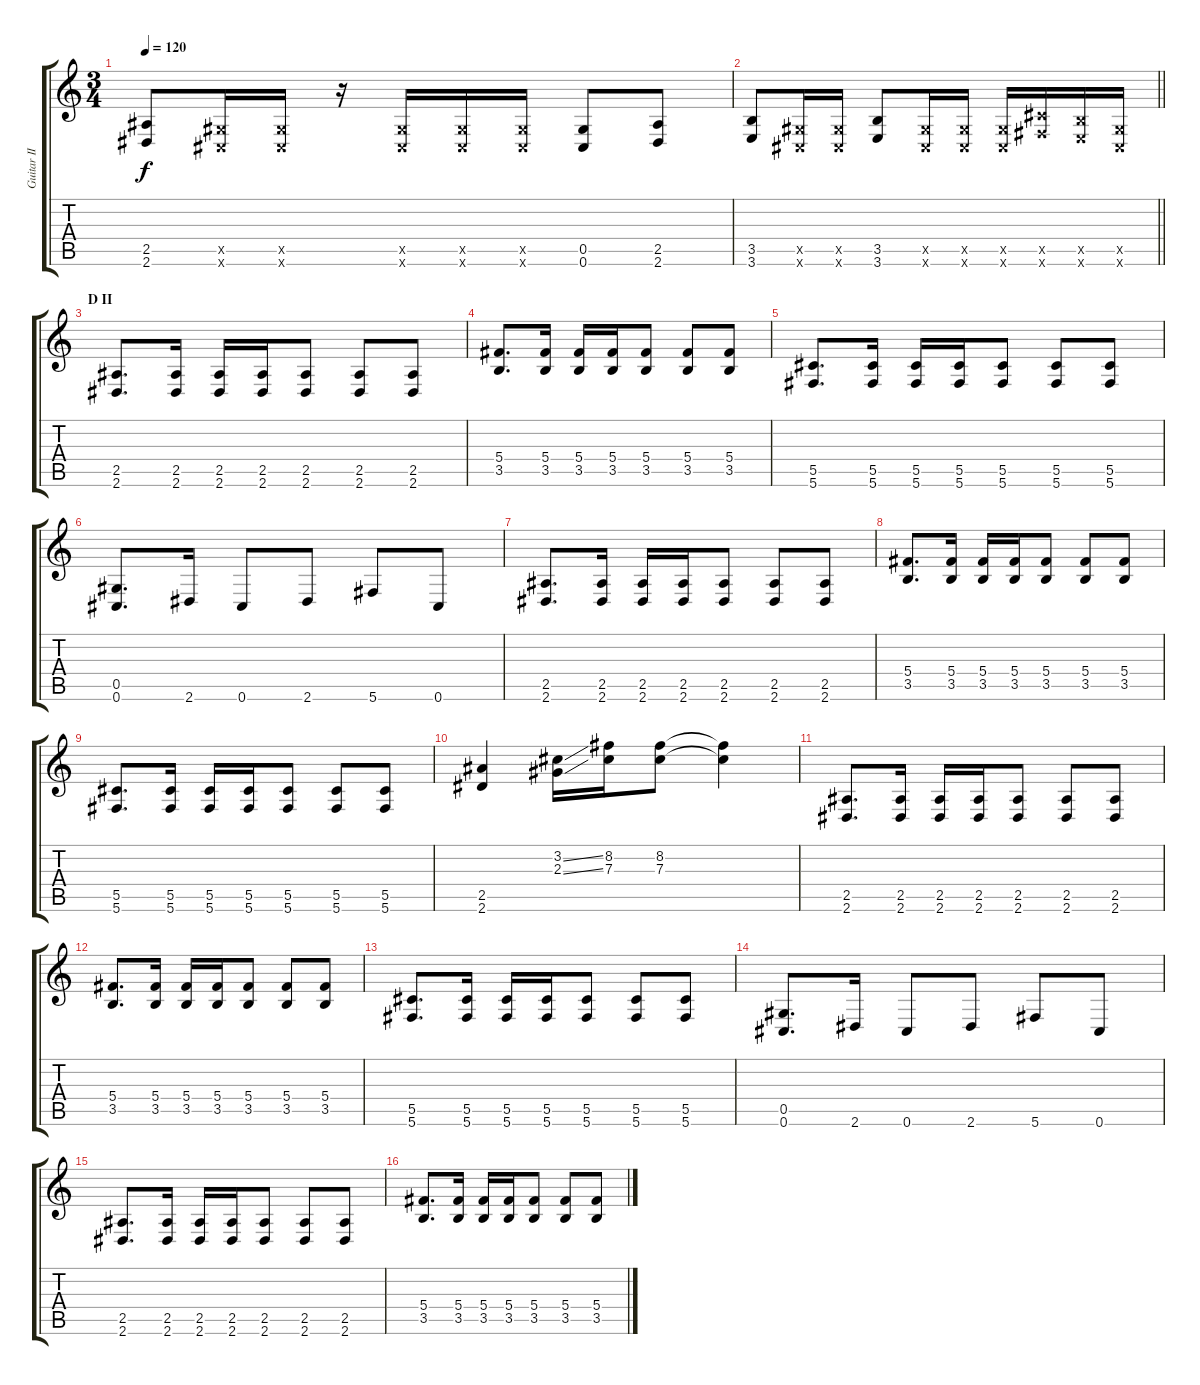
\track ("Guitar II" "Guitar II") {instrument overdrivenguitar}
\staff {score tabs}
\tuning (Eb4 Bb3 Gb3 Db3 Ab2 Db2) {hide}
\ts (3 4)
\tempo 120
\clef g2
\ks c
(2.5 2.6).8{dy f} (0.5{x} 0.6{x}).16 (0.5{x} 0.6{x}).16 r.16 (0.5{x} 0.6{x}).16 (0.5{x} 0.6{x}).16 (0.5{x} 0.6{x}).16 (0.5 0.6).8 (2.5 2.6).8 |
\barLineRight lightlight
(3.5 3.6).8 (0.5{x} 0.6{x}).16 (0.5{x} 0.6{x}).16 (3.5 3.6).8 (0.5{x} 0.6{x}).16 (0.5{x} 0.6{x}).16 (0.5{x} 0.6{x}).16 (5.5{x} 5.6{x}).16 (3.5{x} 3.6{x}).16 (0.5{x} 0.6{x}).16 |
\section ("" "D II")
(2.5 2.6).8{d} (2.5 2.6).16 (2.5 2.6).16 (2.5 2.6).16 (2.5 2.6).8 (2.5 2.6).8 (2.5 2.6).8 |
(5.4 3.5).8{d} (5.4 3.5).16 (5.4 3.5).16 (5.4 3.5).16 (5.4 3.5).8 (5.4 3.5).8 (5.4 3.5).8 |
(5.5 5.6).8{d} (5.5 5.6).16 (5.5 5.6).16 (5.5 5.6).16 (5.5 5.6).8 (5.5 5.6).8 (5.5 5.6).8 |
(0.5 0.6).8{d} 2.6.16 0.6.8 2.6.8 5.6.8 0.6.8 |
(2.5 2.6).8{d} (2.5 2.6).16 (2.5 2.6).16 (2.5 2.6).16 (2.5 2.6).8 (2.5 2.6).8 (2.5 2.6).8 |
(5.4 3.5).8{d} (5.4 3.5).16 (5.4 3.5).16 (5.4 3.5).16 (5.4 3.5).8 (5.4 3.5).8 (5.4 3.5).8 |
(5.5 5.6).8{d} (5.5 5.6).16 (5.5 5.6).16 (5.5 5.6).16 (5.5 5.6).8 (5.5 5.6).8 (5.5 5.6).8 |
(2.5 2.6).4{ot 8vb} (3.2{ss} 2.3{ss}).16 (8.2 7.3).16 (8.2 7.3).8 (8.2{t} 7.3{t}).4 |
(2.5 2.6).8{d} (2.5 2.6).16 (2.5 2.6).16 (2.5 2.6).16 (2.5 2.6).8 (2.5 2.6).8 (2.5 2.6).8 |
(5.4 3.5).8{d} (5.4 3.5).16 (5.4 3.5).16 (5.4 3.5).16 (5.4 3.5).8 (5.4 3.5).8 (5.4 3.5).8 |
(5.5 5.6).8{d} (5.5 5.6).16 (5.5 5.6).16 (5.5 5.6).16 (5.5 5.6).8 (5.5 5.6).8 (5.5 5.6).8 |
(0.5 0.6).8{d} 2.6.16 0.6.8 2.6.8 5.6.8 0.6.8 |
(2.5 2.6).8{d} (2.5 2.6).16 (2.5 2.6).16 (2.5 2.6).16 (2.5 2.6).8 (2.5 2.6).8 (2.5 2.6).8 |
(5.4 3.5).8{d} (5.4 3.5).16 (5.4 3.5).16 (5.4 3.5).16 (5.4 3.5).8 (5.4 3.5).8 (5.4 3.5).8
